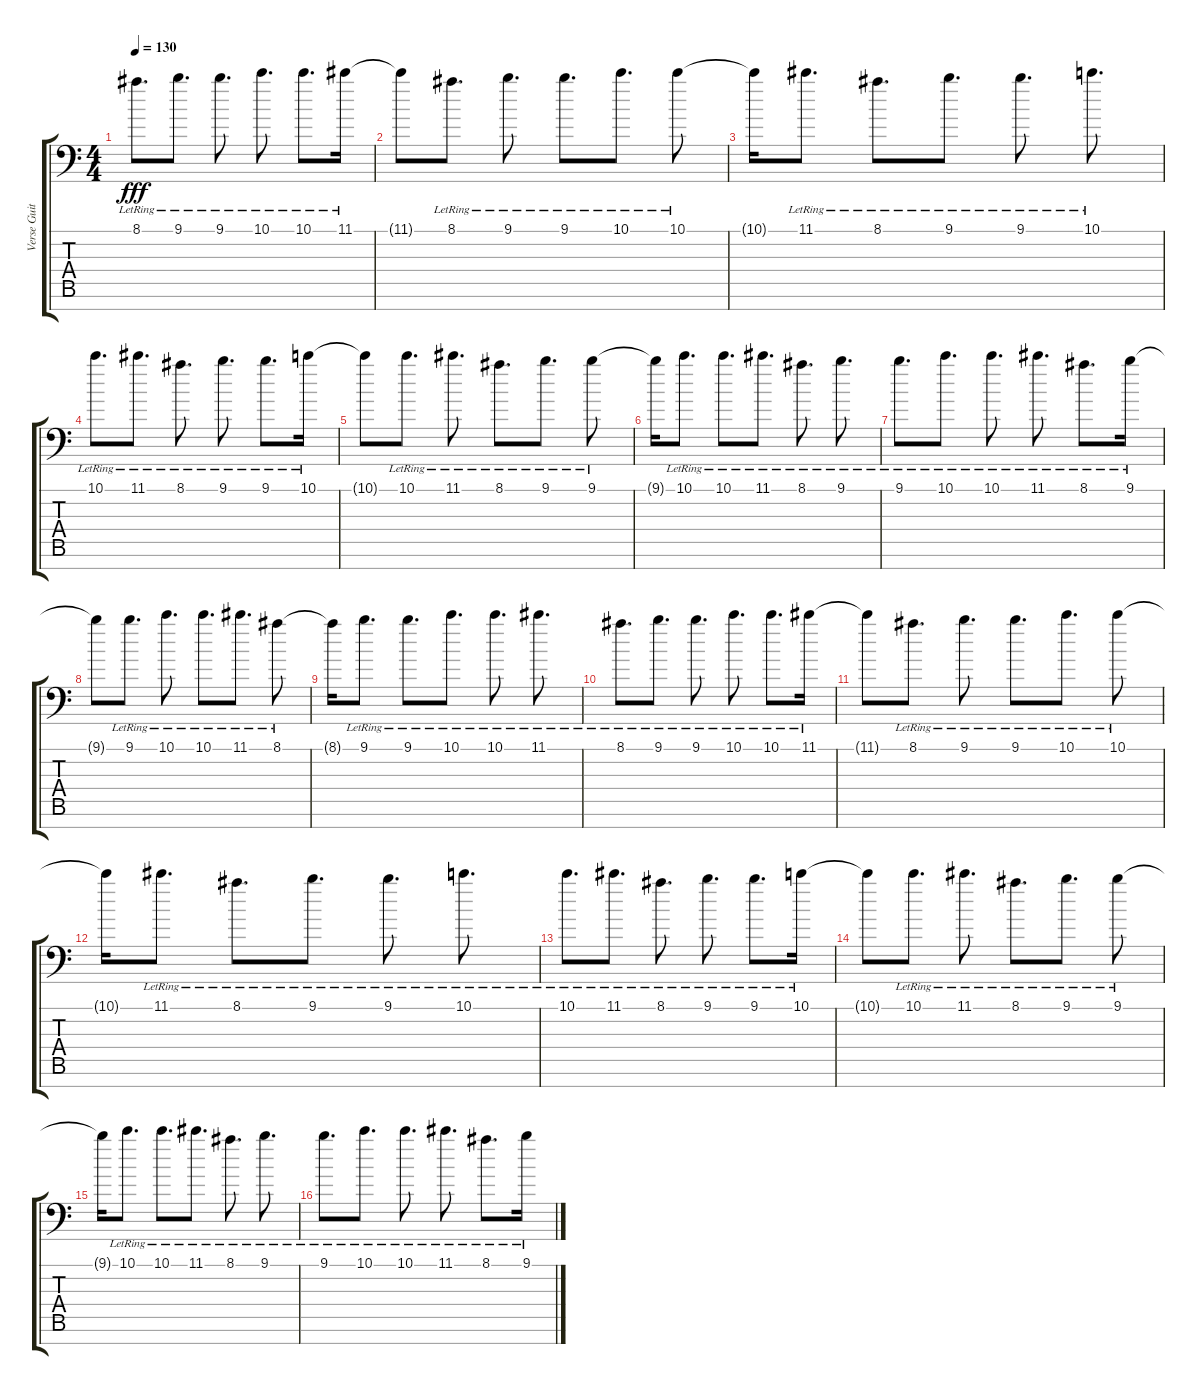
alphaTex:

\track ("Verse Guitar 1" "Verse Guit") {instrument distortionguitar}
\staff {score tabs}
\tuning (D4 A3 F3 C3 G2 D2 A1) {hide}
\ts (4 4)
\tempo 130
\clef f4
\ks c
8.1{lr}.8{d dy fff} 9.1{lr}.8{d} 9.1{lr}.8{d} 10.1{lr}.8{d} 10.1{lr}.8{d} 11.1{lr}.16 |
11.1{t}.8 8.1{lr}.8{d} 9.1{lr}.8{d} 9.1{lr}.8{d} 10.1{lr}.8{d} 10.1{lr}.8 |
10.1{t}.16 11.1{lr}.8{d} 8.1{lr}.8{d} 9.1{lr}.8{d} 9.1{lr}.8{d} 10.1{lr}.8{d} |
10.1{lr}.8{d} 11.1{lr}.8{d} 8.1{lr}.8{d} 9.1{lr}.8{d} 9.1{lr}.8{d} 10.1{lr}.16 |
10.1{t}.8 10.1{lr}.8{d} 11.1{lr}.8{d} 8.1{lr}.8{d} 9.1{lr}.8{d} 9.1{lr}.8 |
9.1{t}.16 10.1{lr}.8{d} 10.1{lr}.8{d} 11.1{lr}.8{d} 8.1{lr}.8{d} 9.1{lr}.8{d} |
9.1{lr}.8{d} 10.1{lr}.8{d} 10.1{lr}.8{d} 11.1{lr}.8{d} 8.1{lr}.8{d} 9.1{lr}.16 |
9.1{t}.8 9.1{lr}.8{d} 10.1{lr}.8{d} 10.1{lr}.8{d} 11.1{lr}.8{d} 8.1{lr}.8 |
8.1{t}.16 9.1{lr}.8{d} 9.1{lr}.8{d} 10.1{lr}.8{d} 10.1{lr}.8{d} 11.1{lr}.8{d} |
8.1{lr}.8{d} 9.1{lr}.8{d} 9.1{lr}.8{d} 10.1{lr}.8{d} 10.1{lr}.8{d} 11.1{lr}.16 |
11.1{t}.8 8.1{lr}.8{d} 9.1{lr}.8{d} 9.1{lr}.8{d} 10.1{lr}.8{d} 10.1{lr}.8 |
10.1{t}.16 11.1{lr}.8{d} 8.1{lr}.8{d} 9.1{lr}.8{d} 9.1{lr}.8{d} 10.1{lr}.8{d} |
10.1{lr}.8{d} 11.1{lr}.8{d} 8.1{lr}.8{d} 9.1{lr}.8{d} 9.1{lr}.8{d} 10.1{lr}.16 |
10.1{t}.8 10.1{lr}.8{d} 11.1{lr}.8{d} 8.1{lr}.8{d} 9.1{lr}.8{d} 9.1{lr}.8 |
9.1{t}.16 10.1{lr}.8{d} 10.1{lr}.8{d} 11.1{lr}.8{d} 8.1{lr}.8{d} 9.1{lr}.8{d} |
9.1{lr}.8{d} 10.1{lr}.8{d} 10.1{lr}.8{d} 11.1{lr}.8{d} 8.1{lr}.8{d} 9.1{lr}.16
